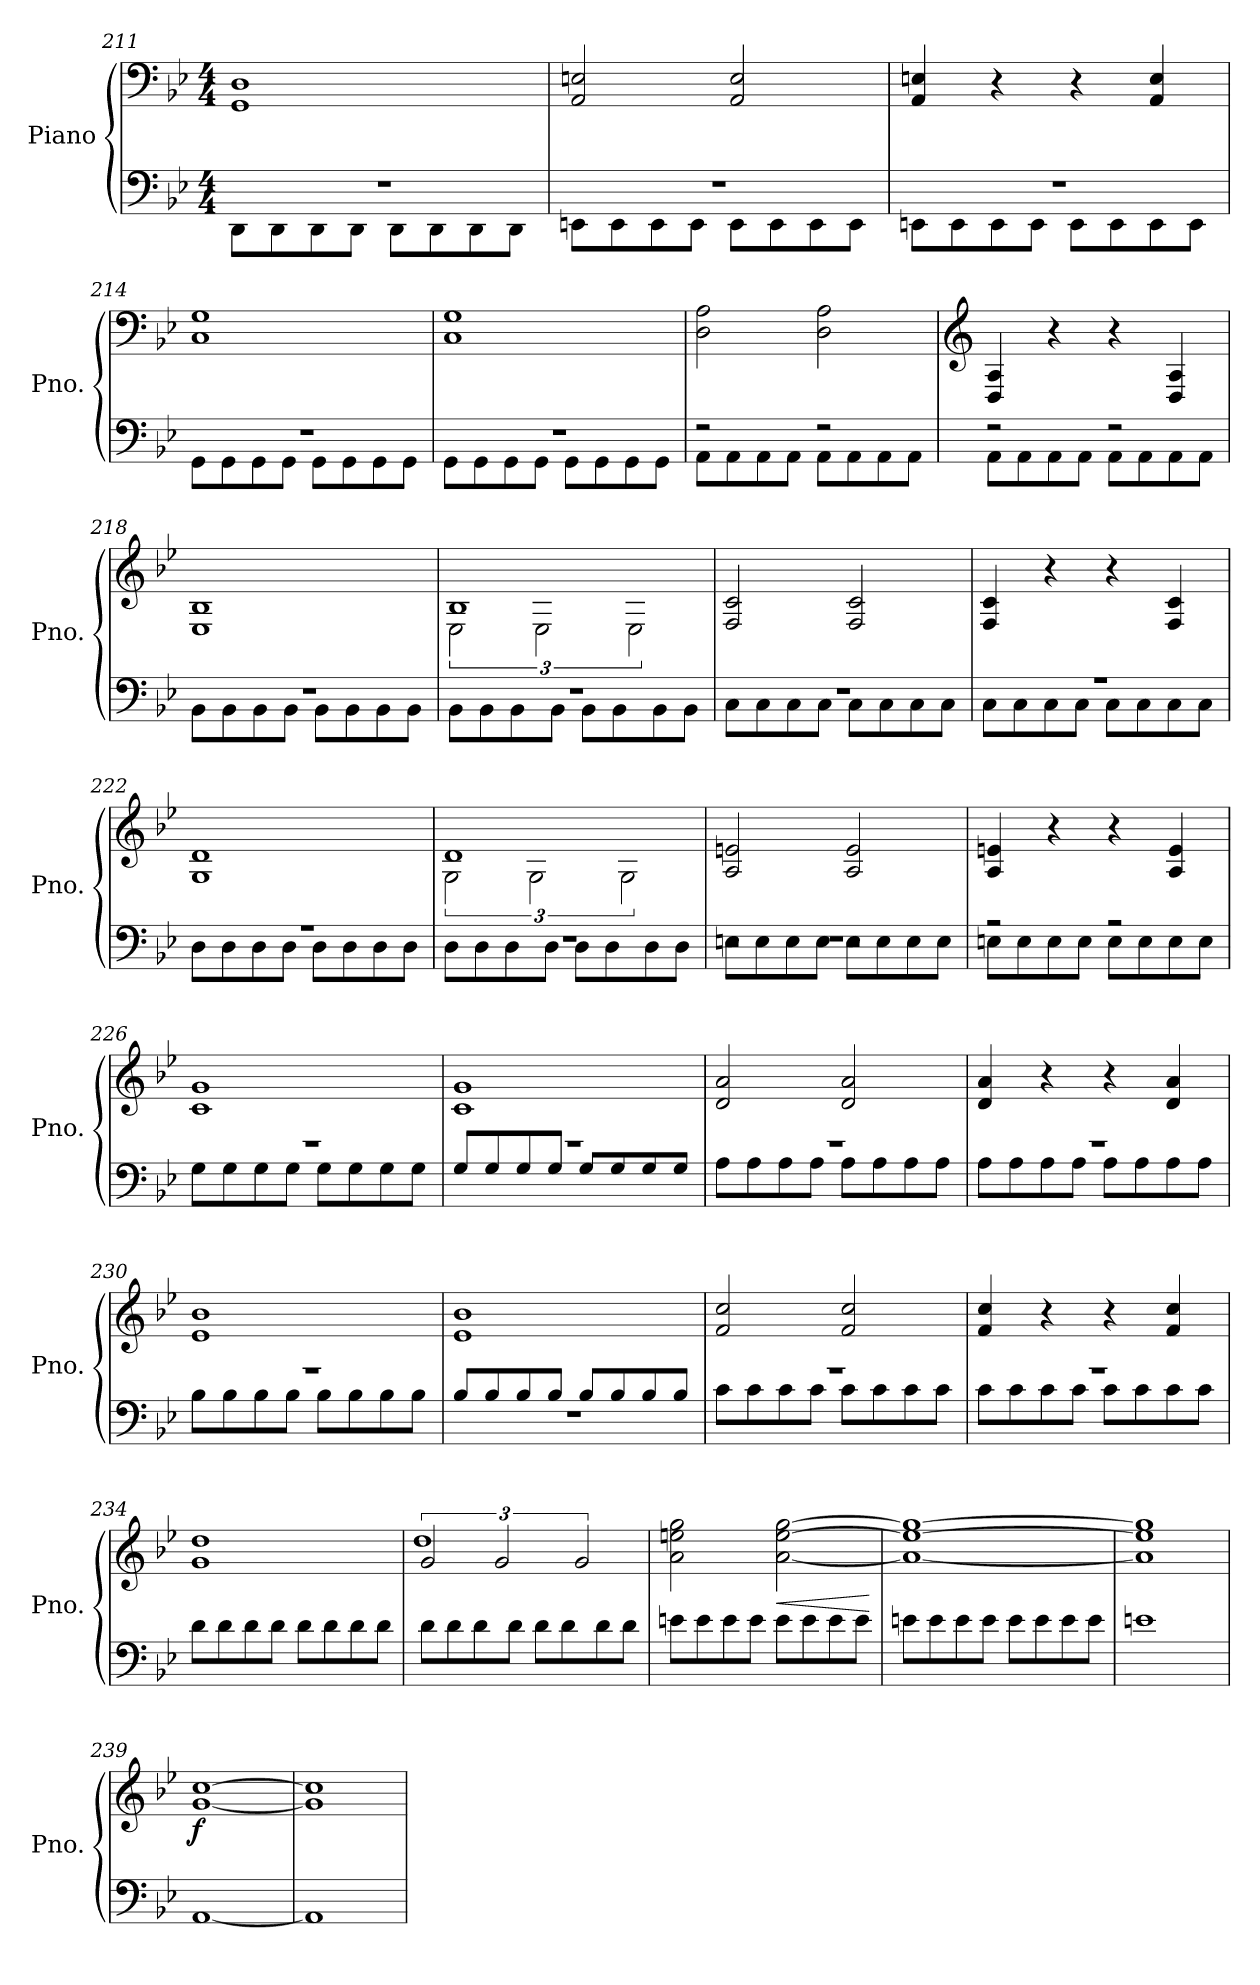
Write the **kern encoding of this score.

**kern	**kern	**dynam
*part1	*part1	*part1
*staff2	*staff1	*staff1/2
*I"Piano	*	*
*I'Pno.	*	*
*clefF4	*clefF4	*
*k[b-e-]	*k[b-e-]	*
*M4/4	*M4/4	*
=211	=211	=211
*^	*	*
1r	8DD\L	1GG 1D	.
.	8DD\	.	.
.	8DD\	.	.
.	8DD\J	.	.
.	8DD\L	.	.
.	8DD\	.	.
.	8DD\	.	.
.	8DD\J	.	.
!!LO:LB:g=z
=212	=212	=212	=212
1r	8EEn\L	2AA/ 2En/	.
.	8EE\	.	.
.	8EE\	.	.
.	8EE\J	.	.
.	8EE\L	2AA/ 2E/	.
.	8EE\	.	.
.	8EE\	.	.
.	8EE\J	.	.
=213	=213	=213	=213
1r	8EEn\L	4AA/ 4En/	.
.	8EE\	.	.
.	8EE\	4r	.
.	8EE\J	.	.
.	8EE\L	4r	.
.	8EE\	.	.
.	8EE\	4AA/ 4E/	.
.	8EE\J	.	.
=214	=214	=214	=214
1r	8GG\L	1C 1G	.
.	8GG\	.	.
.	8GG\	.	.
.	8GG\J	.	.
.	8GG\L	.	.
.	8GG\	.	.
.	8GG\	.	.
.	8GG\J	.	.
=215	=215	=215	=215
1r	8GG\L	1C 1G	.
.	8GG\	.	.
.	8GG\	.	.
.	8GG\J	.	.
.	8GG\L	.	.
.	8GG\	.	.
.	8GG\	.	.
.	8GG\J	.	.
!!LO:PB:g=z
=216	=216	=216	=216
2r	8AA\L	2D\ 2A\	.
.	8AA\	.	.
.	8AA\	.	.
.	8AA\J	.	.
2r	8AA\L	2D\ 2A\	.
.	8AA\	.	.
.	8AA\	.	.
.	8AA\J	.	.
=217	=217	=217	=217
*	*	*clefG2	*
2r	8AA\L	4D/ 4A/	.
.	8AA\	.	.
.	8AA\	4r	.
.	8AA\J	.	.
2r	8AA\L	4r	.
.	8AA\	.	.
.	8AA\	4D/ 4A/	.
.	8AA\J	.	.
=218	=218	=218	=218
1r	8BB-\L	1E- 1B-	.
.	8BB-\	.	.
.	8BB-\	.	.
.	8BB-\J	.	.
.	8BB-\L	.	.
.	8BB-\	.	.
.	8BB-\	.	.
.	8BB-\J	.	.
=219	=219	=219	=219
*	*	*^	*
1r	8BB-\L	1B-	3E-\	.
.	8BB-\	.	.	.
.	8BB-\	.	.	.
.	.	.	3E-\	.
.	8BB-\J	.	.	.
.	8BB-\L	.	.	.
.	8BB-\	.	.	.
.	.	.	3E-\	.
.	8BB-\	.	.	.
.	8BB-\J	.	.	.
*	*	*v	*v	*
=220	=220	=220	=220
*	*^	*	*
1r	8C\L	1r	2F/ 2c/	.
.	8C\	.	.	.
.	8C\	.	.	.
.	8C\J	.	.	.
.	8C\L	.	2F/ 2c/	.
.	8C\	.	.	.
.	8C\	.	.	.
.	8C\J	.	.	.
*	*v	*v	*	*
!!LO:LB:g=z
=221	=221	=221	=221
1r	8C\L	4F/ 4c/	.
.	8C\	.	.
.	8C\	4r	.
.	8C\J	.	.
.	8C\L	4r	.
.	8C\	.	.
.	8C\	4F/ 4c/	.
.	8C\J	.	.
=222	=222	=222	=222
1r	8D\L	1G 1d	.
.	8D\	.	.
.	8D\	.	.
.	8D\J	.	.
.	8D\L	.	.
.	8D\	.	.
.	8D\	.	.
.	8D\J	.	.
=223	=223	=223	=223
*	*^	*^	*
1r	8D\L	1r	1d	3G\	.
.	8D\	.	.	.	.
.	8D\	.	.	.	.
.	.	.	.	3G\	.
.	8D\J	.	.	.	.
.	8D\L	.	.	.	.
.	8D\	.	.	.	.
.	.	.	.	3G\	.
.	8D\	.	.	.	.
.	8D\J	.	.	.	.
*	*	*	*v	*v	*
=224	=224	=224	=224	=224
2r	8En\L	1r	2A/ 2en/	.
.	8E\	.	.	.
.	8E\	.	.	.
.	8E\J	.	.	.
2r	8E\L	.	2A/ 2e/	.
.	8E\	.	.	.
.	8E\	.	.	.
.	8E\J	.	.	.
*	*v	*v	*	*
=225	=225	=225	=225
2r	8En\L	4A/ 4en/	.
.	8E\	.	.
.	8E\	4r	.
.	8E\J	.	.
2r	8E\L	4r	.
.	8E\	.	.
.	8E\	4A/ 4e/	.
.	8E\J	.	.
!!LO:LB:g=z
=226	=226	=226	=226
1r	8G\L	1c 1g	.
.	8G\	.	.
.	8G\	.	.
.	8G\J	.	.
.	8G\L	.	.
.	8G\	.	.
.	8G\	.	.
.	8G\J	.	.
=227	=227	=227	=227
1r	8G/L	1c 1g	.
.	8G/	.	.
.	8G/	.	.
.	8G/J	.	.
.	8G/L	.	.
.	8G/	.	.
.	8G/	.	.
.	8G/J	.	.
=228	=228	=228	=228
1r	8A\L	2d/ 2a/	.
.	8A\	.	.
.	8A\	.	.
.	8A\J	.	.
.	8A\L	2d/ 2a/	.
.	8A\	.	.
.	8A\	.	.
.	8A\J	.	.
=229	=229	=229	=229
1r	8A\L	4d/ 4a/	.
.	8A\	.	.
.	8A\	4r	.
.	8A\J	.	.
.	8A\L	4r	.
.	8A\	.	.
.	8A\	4d/ 4a/	.
.	8A\J	.	.
=230	=230	=230	=230
1r	8B-\L	1e- 1b-	.
.	8B-\	.	.
.	8B-\	.	.
.	8B-\J	.	.
.	8B-\L	.	.
.	8B-\	.	.
.	8B-\	.	.
.	8B-\J	.	.
!!LO:LB:g=z
=231	=231	=231	=231
*	*^	*	*
1r	1r	8B-/L	1e- 1b-	.
.	.	8B-/	.	.
.	.	8B-/	.	.
.	.	8B-/J	.	.
.	.	8B-/L	.	.
.	.	8B-/	.	.
.	.	8B-/	.	.
.	.	8B-/J	.	.
*	*v	*v	*	*
=232	=232	=232	=232
1r	8c\L	2f/ 2cc/	.
.	8c\	.	.
.	8c\	.	.
.	8c\J	.	.
.	8c\L	2f/ 2cc/	.
.	8c\	.	.
.	8c\	.	.
.	8c\J	.	.
=233	=233	=233	=233
1r	8c\L	4f/ 4cc/	.
.	8c\	.	.
.	8c\	4r	.
.	8c\J	.	.
.	8c\L	4r	.
.	8c\	.	.
.	8c\	4f/ 4cc/	.
.	8c\J	.	.
*v	*v	*	*
=234	=234	=234
8d\L	1g 1dd	.
8d\	.	.
8d\	.	.
8d\J	.	.
8d\L	.	.
8d\	.	.
8d\	.	.
8d\J	.	.
!!LO:LB:g=z
=235	=235	=235
*	*^	*
8d\L	3g/	1dd	.
8d\	.	.	.
8d\	.	.	.
.	3g/	.	.
8d\J	.	.	.
8d\L	.	.	.
8d\	.	.	.
.	3g/	.	.
8d\	.	.	.
8d\J	.	.	.
*	*v	*v	*
=236	=236	=236
8en\L	2a\ 2een\ 2gg\	.
8e\	.	.
8e\	.	.
8e\J	.	.
!	!	!LO:HP:b
8e\L	[2a\ [2ee\ [2gg\	<
8e\	.	.
8e\	.	.
8e\J	.	.
.	.	[
=237	=237	=237
8en\L	1a_ 1ee_ 1gg_	.
8e\	.	.
8e\	.	.
8e\J	.	.
8e\L	.	.
8e\	.	.
8e\	.	.
8e\J	.	.
=238	=238	=238
1en	1a] 1ee] 1gg]	.
=239	=239	=239
!	!	!LO:DY:b
[1AA	[1g [1cc	f
=240	=240	=240
1AA]	1g] 1cc]	.
=	=	=
*-	*-	*-
